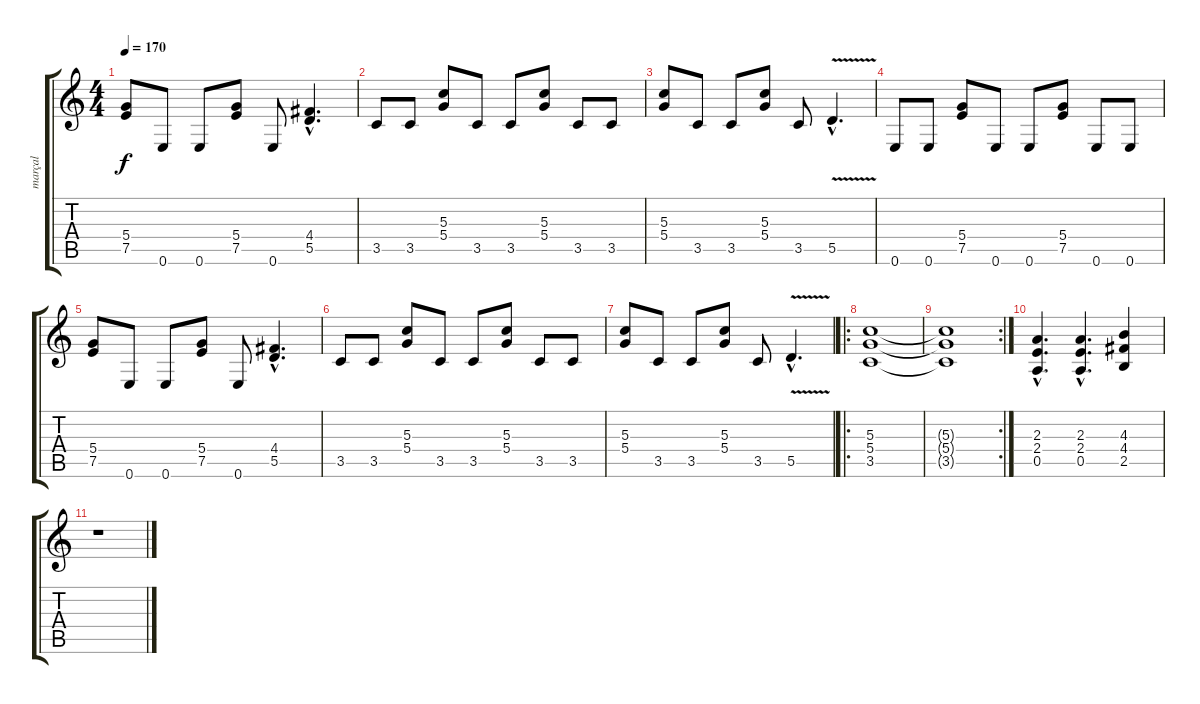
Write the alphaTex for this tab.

\track ("marçal" "marçal") {instrument distortionguitar}
\staff {score tabs}
\tuning (E4 B3 G3 D3 A2 E2) {hide}
\ts (4 4)
\tempo 170
\clef g2
\ks c
(5.4 7.5).8{dy f} 0.6.8 0.6.8 (5.4 7.5).8 0.6.8 (4.4{hac} 5.5{hac}).4{d} |
3.5.8 3.5.8 (5.3 5.4).8 3.5.8 3.5.8 (5.3 5.4).8 3.5.8 3.5.8 |
(5.3 5.4).8 3.5.8 3.5.8 (5.3 5.4).8 3.5.8 5.5{v hac}.4{d} |
0.6.8 0.6.8 (5.4 7.5).8 0.6.8 0.6.8 (5.4 7.5).8 0.6.8 0.6.8 |
(5.4 7.5).8 0.6.8 0.6.8 (5.4 7.5).8 0.6.8 (4.4{hac} 5.5{hac}).4{d} |
3.5.8 3.5.8 (5.3 5.4).8 3.5.8 3.5.8 (5.3 5.4).8 3.5.8 3.5.8 |
(5.3 5.4).8 3.5.8 3.5.8 (5.3 5.4).8 3.5.8 5.5{v hac}.4{d} |
\ro
(5.3 5.4 3.5).1 |
\rc 2
(5.3{t} 5.4{t} 3.5{t}).1 |
(2.3{hac} 2.4{hac} 0.5{hac}).4{d} (2.3{hac} 2.4{hac} 0.5{hac}).4{d} (4.3 4.4 2.5).4 |
r.1
